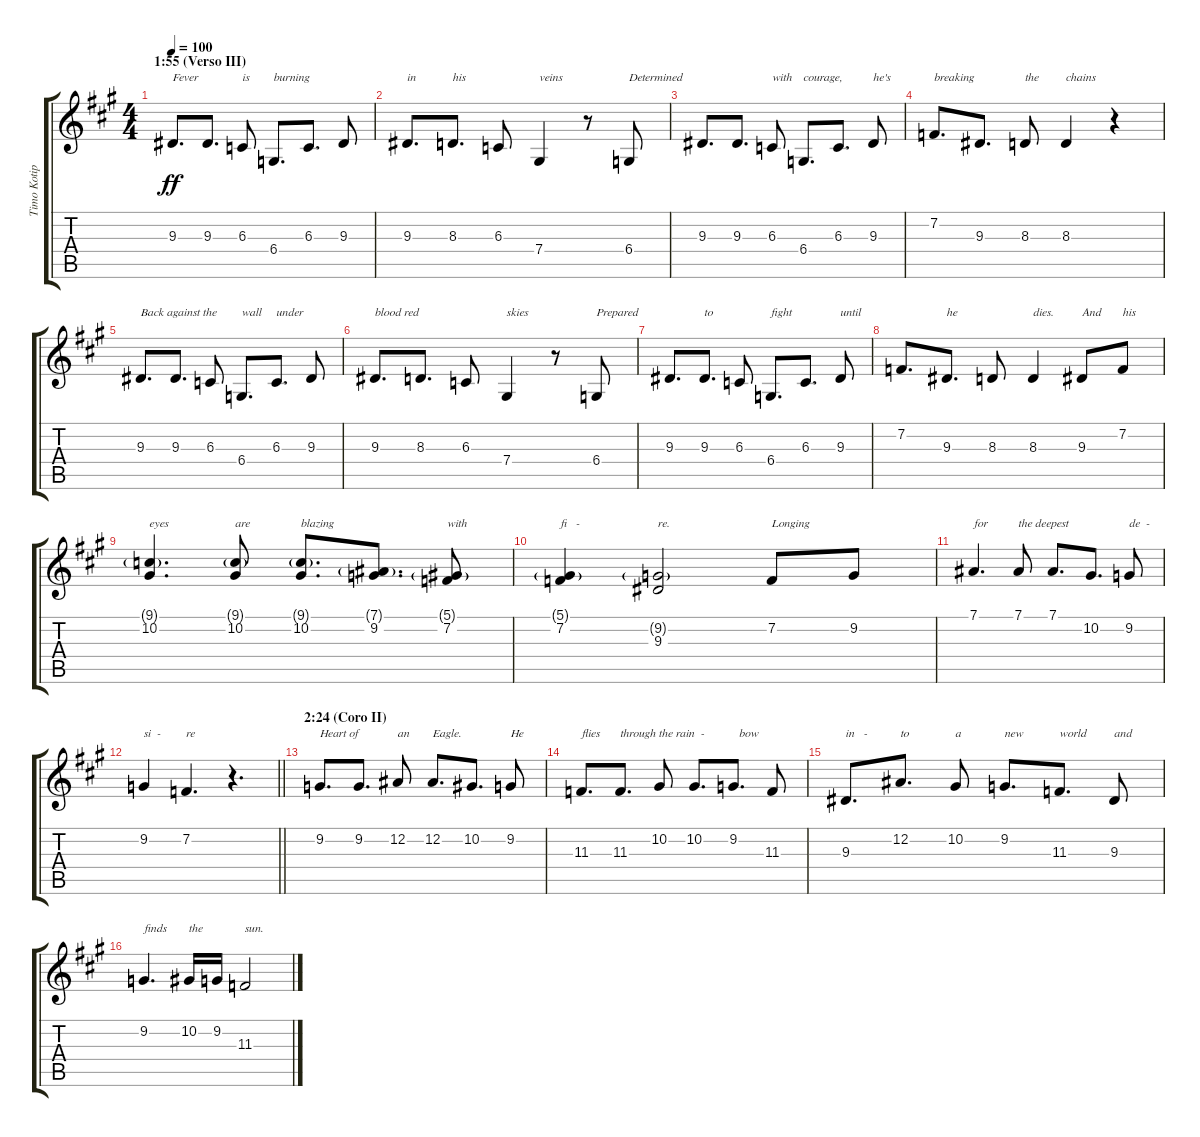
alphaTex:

\track ("Timo Kotipelto (voz)" "Timo Kotip") {instrument choiraahs}
\staff {score tabs}
\tuning (Eb4 Bb3 Gb3 Db3 Ab2 Eb2) {hide}
\ts (4 4)
\section ("" "1:55 (Verso III)")
\tempo 100
\clef g2
\ks a
9.3.8{d txt "Fever" dy ff} 9.3.8{d} 6.3.8{txt "is"} 6.4.8{d txt "burning"} 6.3.8{d} 9.3.8 |
9.3.8{d txt "in"} 8.3.8{d txt "his"} 6.3.8 7.4.4{txt "veins"} r.8 6.4.8{txt "Determined"} |
9.3.8{d} 9.3.8{d} 6.3.8{txt "with"} 6.4.8{d txt "courage,"} 6.3.8{d} 9.3.8{txt "he's"} |
7.2.8{d txt "breaking"} 9.3.8{d} 8.3.8{txt "the"} 8.3.4{txt "chains"} r.4 |
9.3.8{d txt "Back against the"} 9.3.8{d} 6.3.8 6.4.8{d txt "wall"} 6.3.8{d txt "under"} 9.3.8 |
9.3.8{d txt "blood red"} 8.3.8{d} 6.3.8 7.4.4{txt "skies"} r.8 6.4.8{txt "Prepared"} |
9.3.8{d} 9.3.8{d txt "to"} 6.3.8 6.4.8{d txt "fight"} 6.3.8{d} 9.3.8{txt "until"} |
7.2.8{d} 9.3.8{d txt "he"} 8.3.8 8.3.4{txt "dies."} 9.3.8{txt "And"} 7.2.8{txt "his"} |
(9.1{g} 10.2).4{d txt "eyes"} (9.1{g} 10.2).8{txt "are"} (9.1{g} 10.2).8{d txt "blazing"} (7.1{g} 9.2).8{d} (5.1{g} 7.2).8{txt "with"} |
(5.1{g} 7.2).4{txt "fi   -"} (9.2{g} 9.3).2{txt "re."} 7.2.8{txt "Longing"} 9.2.8 |
7.1.4{d txt "for"} 7.1.8{txt "the deepest"} 7.1.8{d} 10.2.8{d} 9.2.8{txt "de  -"} |
\barLineRight lightlight
9.2.4{txt "si  -"} 7.2.4{d txt "re"} r.4{d} |
\section ("" "2:24 (Coro II)")
9.2.8{d txt "Heart of"} 9.2.8{d} 12.2.8{txt "an"} 12.2.8{d txt "Eagle."} 10.2.8{d} 9.2.8{txt "He"} |
11.3.8{d txt "flies"} 11.3.8{d txt "through the rain  -"} 10.2.8 10.2.8{d} 9.2.8{d txt "  bow"} 11.3.8 |
9.3.8{d txt "in   - "} 12.2.8{d txt "to"} 10.2.8{txt "a"} 9.2.8{d txt "new"} 11.3.8{d txt "world"} 9.3.8{txt "and"} |
9.2.4{d txt "finds"} 10.2.16{txt "the"} 9.2.16 11.3.2{txt "sun."}
